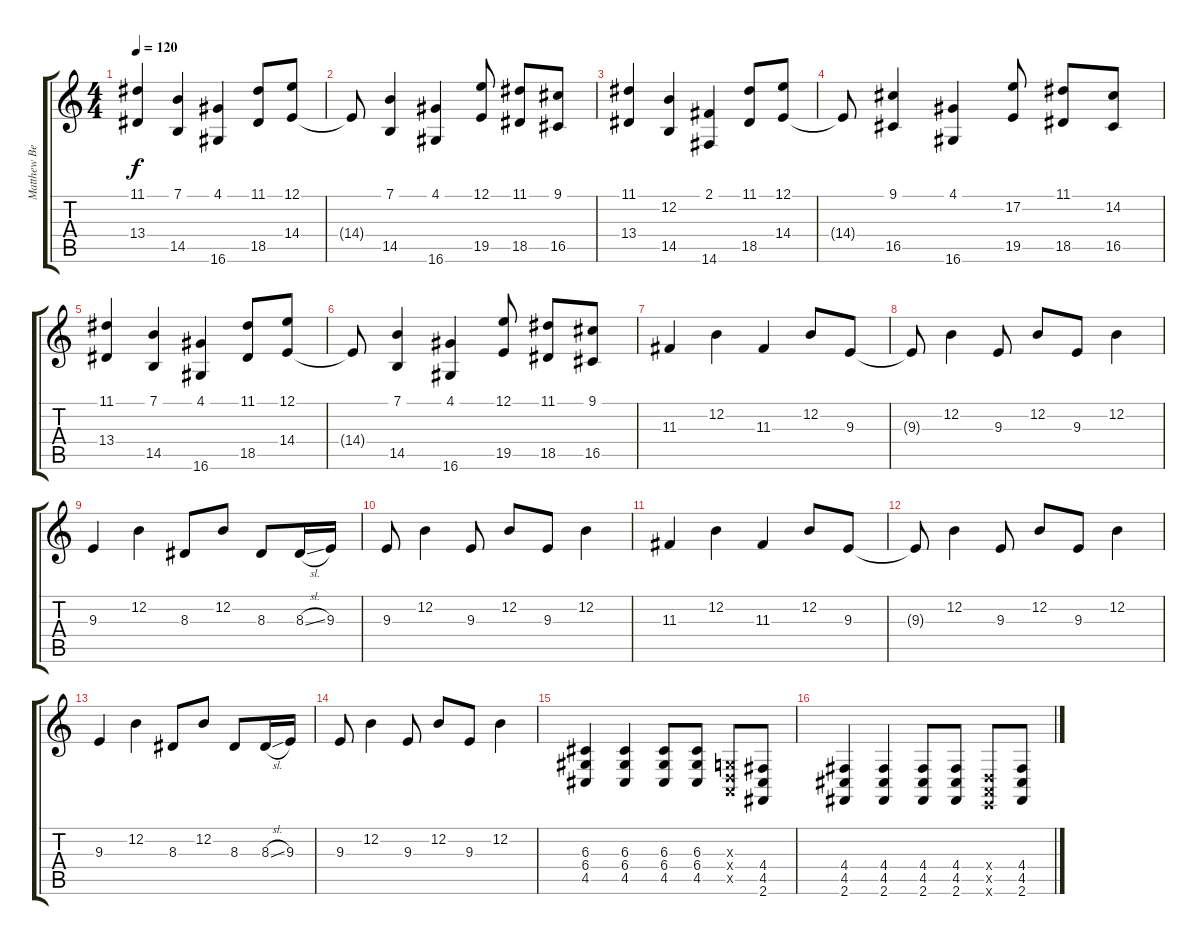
\track ("Matthew Bellamy" "Matthew Be") {instrument pad1newage}
\staff {score tabs}
\tuning (E4 B3 G3 D3 A2 E2) {hide}
\ts (4 4)
\tempo 120
\clef g2
\ks c
(11.1 13.4).4{dy f} (7.1 14.5).4 (4.1 16.6).4 (11.1 18.5).8 (12.1 14.4).8 |
14.4{t}.8 (7.1 14.5).4 (4.1 16.6).4 (12.1 19.5).8 (11.1 18.5).8 (9.1 16.5).8 |
(11.1 13.4).4 (12.2 14.5).4 (2.1 14.6).4 (11.1 18.5).8 (12.1 14.4).8 |
14.4{t}.8 (9.1 16.5).4 (4.1 16.6).4 (17.2 19.5).8 (11.1 18.5).8 (14.2 16.5).8 |
(11.1 13.4).4 (7.1 14.5).4 (4.1 16.6).4 (11.1 18.5).8 (12.1 14.4).8 |
14.4{t}.8 (7.1 14.5).4 (4.1 16.6).4 (12.1 19.5).8 (11.1 18.5).8 (9.1 16.5).8 |
11.3.4{volume 10 instrument distortionguitar} 12.2.4 11.3.4 12.2.8 9.3.8 |
9.3{t}.8 12.2.4 9.3.8 12.2.8 9.3.8 12.2.4 |
9.3.4 12.2.4 8.3.8 12.2.8 8.3.8 8.3{sl}.16 9.3.16 |
9.3.8 12.2.4 9.3.8 12.2.8 9.3.8 12.2.4 |
11.3.4{instrument distortionguitar} 12.2.4 11.3.4 12.2.8 9.3.8 |
9.3{t}.8 12.2.4 9.3.8 12.2.8 9.3.8 12.2.4 |
9.3.4 12.2.4 8.3.8 12.2.8 8.3.8 8.3{sl}.16 9.3.16 |
9.3.8 12.2.4 9.3.8 12.2.8 9.3.8 12.2.4 |
(6.3 6.4 4.5).4{instrument distortionguitar} (6.3 6.4 4.5).4 (6.3 6.4 4.5).8 (6.3 6.4 4.5).8 (0.3{x} 0.4{x} 0.5{x}).8 (4.4 4.5 2.6).8 |
(4.4 4.5 2.6).4{instrument distortionguitar} (4.4 4.5 2.6).4 (4.4 4.5 2.6).8 (4.4 4.5 2.6).8 (0.4{x} 0.5{x} 0.6{x}).8 (4.4 4.5 2.6).8
